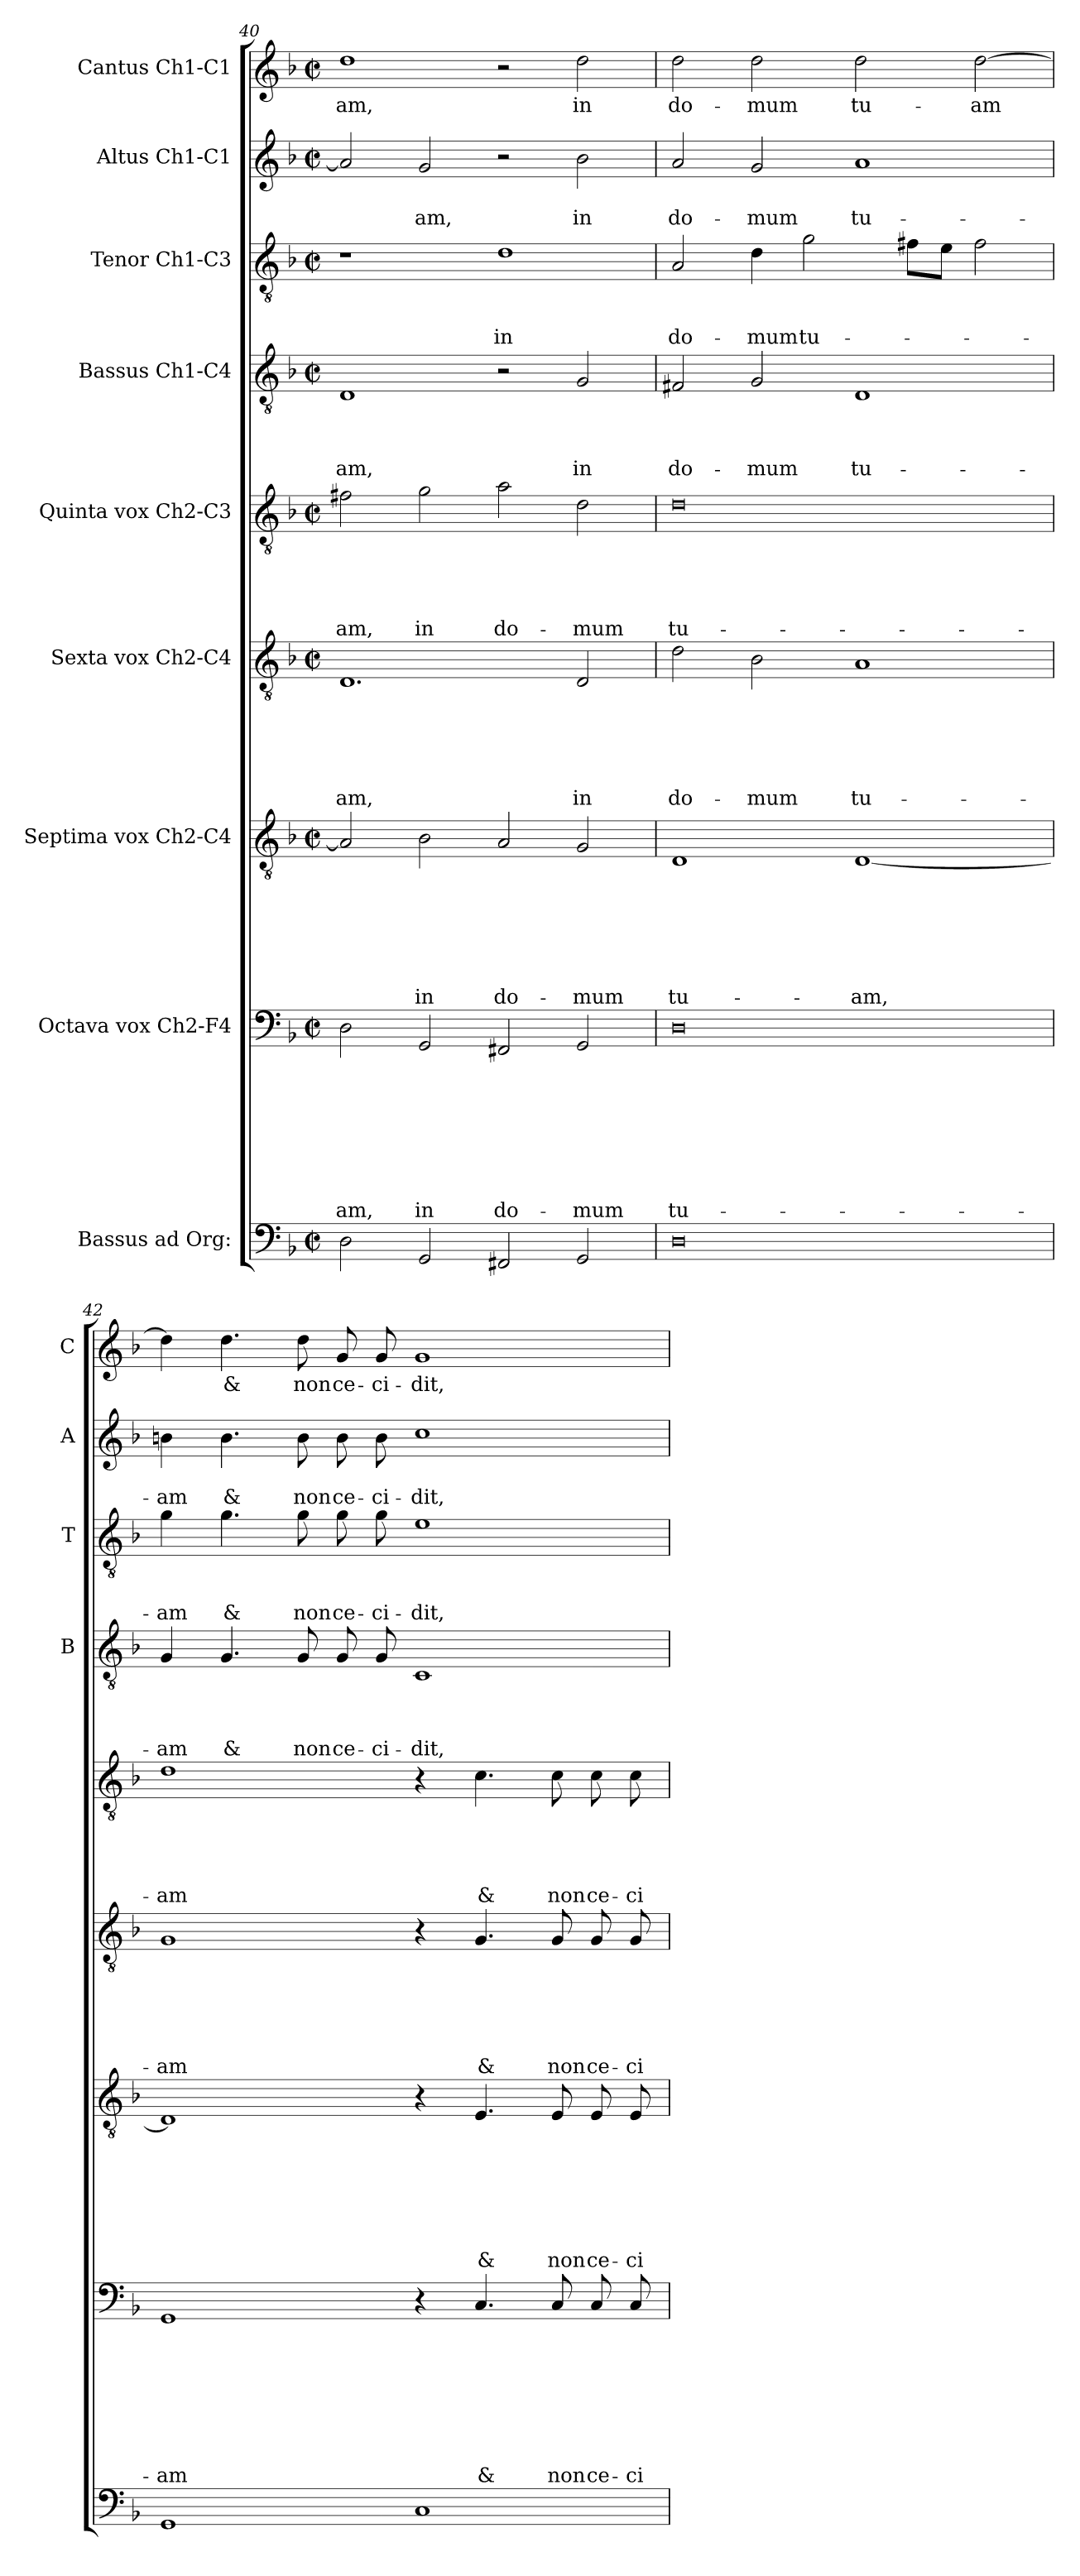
**kern	**kern	**text	**text	**text	**text	**text	**text	**text	**text	**kern	**text	**text	**text	**text	**text	**text	**text	**kern	**text	**text	**text	**text	**text	**text	**kern	**text	**text	**text	**text	**text	**kern	**text	**text	**text	**text	**kern	**text	**text	**text	**kern	**text	**text	**kern	**text
*part9	*part8	*part8	*part8	*part8	*part8	*part8	*part8	*part8	*part8	*part7	*part7	*part7	*part7	*part7	*part7	*part7	*part7	*part6	*part6	*part6	*part6	*part6	*part6	*part6	*part5	*part5	*part5	*part5	*part5	*part5	*part4	*part4	*part4	*part4	*part4	*part3	*part3	*part3	*part3	*part2	*part2	*part2	*part1	*part1
*staff9	*staff8	*staff8	*staff8	*staff8	*staff8	*staff8	*staff8	*staff8	*staff8	*staff7	*staff7	*staff7	*staff7	*staff7	*staff7	*staff7	*staff7	*staff6	*staff6	*staff6	*staff6	*staff6	*staff6	*staff6	*staff5	*staff5	*staff5	*staff5	*staff5	*staff5	*staff4	*staff4	*staff4	*staff4	*staff4	*staff3	*staff3	*staff3	*staff3	*staff2	*staff2	*staff2	*staff1	*staff1
*I"Bassus ad Org:	*I"Octava vox Ch2-F4	*	*	*	*	*	*	*	*	*I"Septima vox Ch2-C4	*	*	*	*	*	*	*	*I"Sexta vox Ch2-C4	*	*	*	*	*	*	*I"Quinta vox Ch2-C3	*	*	*	*	*	*I"Bassus Ch1-C4	*	*	*	*	*I"Tenor Ch1-C3	*	*	*	*I"Altus Ch1-C1	*	*	*I"Cantus Ch1-C1	*
*	*	*	*	*	*	*	*	*	*	*	*	*	*	*	*	*	*	*	*	*	*	*	*	*	*	*	*	*	*	*	*I'B	*	*	*	*	*I'T	*	*	*	*I'A	*	*	*I'C	*
*clefF4	*clefF4	*	*	*	*	*	*	*	*	*clefGv2	*	*	*	*	*	*	*	*clefGv2	*	*	*	*	*	*	*clefGv2	*	*	*	*	*	*clefGv2	*	*	*	*	*clefGv2	*	*	*	*clefG2	*	*	*clefG2	*
*k[b-]	*k[b-]	*	*	*	*	*	*	*	*	*k[b-]	*	*	*	*	*	*	*	*k[b-]	*	*	*	*	*	*	*k[b-]	*	*	*	*	*	*k[b-]	*	*	*	*	*k[b-]	*	*	*	*k[b-]	*	*	*k[b-]	*
*F:	*F:	*	*	*	*	*	*	*	*	*F:	*	*	*	*	*	*	*	*F:	*	*	*	*	*	*	*F:	*	*	*	*	*	*F:	*	*	*	*	*F:	*	*	*	*F:	*	*	*F:	*
*M2/2	*M2/2	*	*	*	*	*	*	*	*	*M2/2	*	*	*	*	*	*	*	*M2/2	*	*	*	*	*	*	*M2/2	*	*	*	*	*	*M2/2	*	*	*	*	*M2/2	*	*	*	*M2/2	*	*	*M2/2	*
*met(c|)	*met(c|)	*	*	*	*	*	*	*	*	*met(c|)	*	*	*	*	*	*	*	*met(c|)	*	*	*	*	*	*	*met(c|)	*	*	*	*	*	*met(c|)	*	*	*	*	*met(c|)	*	*	*	*met(c|)	*	*	*met(c|)	*
=40	=40	=40	=40	=40	=40	=40	=40	=40	=40	=40	=40	=40	=40	=40	=40	=40	=40	=40	=40	=40	=40	=40	=40	=40	=40	=40	=40	=40	=40	=40	=40	=40	=40	=40	=40	=40	=40	=40	=40	=40	=40	=40	=40	=40
!	!	!	!	!	!	!	!	!	!LO:LY:b	!	!	!	!	!	!	!	!	!	!	!	!	!	!	!LO:LY:b	!	!	!	!	!	!LO:LY:b	!	!	!	!	!LO:LY:b	!	!	!	!	!	!	!	!	!LO:LY:b
2D\	2D\	.	.	.	.	.	.	.	-am,	2A/]	.	.	.	.	.	.	.	1.D	.	.	.	.	.	-am,	2f#X\	.	.	.	.	-am,	1D	.	.	.	-am,	1r	.	.	.	2a/]	.	.	1dd	-am,
!	!	!	!	!	!	!	!	!	!LO:LY:b	!	!	!	!	!	!	!	!LO:LY:b	!	!	!	!	!	!	!	!	!	!	!	!	!LO:LY:b	!	!	!	!	!	!	!	!	!	!	!	!LO:LY:b	!	!
2GG/	2GG/	.	.	.	.	.	.	.	in	2B-\	.	.	.	.	.	.	in	.	.	.	.	.	.	.	2g\	.	.	.	.	in	.	.	.	.	.	.	.	.	.	2g/	.	-am,	.	.
!	!	!	!	!	!	!	!	!	!LO:LY:b	!	!	!	!	!	!	!	!LO:LY:b	!	!	!	!	!	!	!	!	!	!	!	!	!LO:LY:b	!	!	!	!	!	!	!	!	!LO:LY:b	!	!	!	!	!
2FF#X/	2FF#X/	.	.	.	.	.	.	.	do-	2A/	.	.	.	.	.	.	do-	.	.	.	.	.	.	.	2a\	.	.	.	.	do-	2r	.	.	.	.	1d	.	.	in	2r	.	.	2r	.
!	!	!	!	!	!	!	!	!	!LO:LY:b	!	!	!	!	!	!	!	!LO:LY:b	!	!	!	!	!	!	!LO:LY:b	!	!	!	!	!	!LO:LY:b	!	!	!	!	!LO:LY:b	!	!	!	!	!	!	!LO:LY:b	!	!LO:LY:b
2GG/	2GG/	.	.	.	.	.	.	.	-mum	2G/	.	.	.	.	.	.	-mum	2D/	.	.	.	.	.	in	2d\	.	.	.	.	-mum	2G/	.	.	.	in	.	.	.	.	2b-\	.	in	2dd\	in
=41	=41	=41	=41	=41	=41	=41	=41	=41	=41	=41	=41	=41	=41	=41	=41	=41	=41	=41	=41	=41	=41	=41	=41	=41	=41	=41	=41	=41	=41	=41	=41	=41	=41	=41	=41	=41	=41	=41	=41	=41	=41	=41	=41	=41
!	!	!	!	!	!	!	!	!	!LO:LY:b	!	!	!	!	!	!	!	!LO:LY:b	!	!	!	!	!	!	!LO:LY:b	!	!	!	!	!	!LO:LY:b	!	!	!	!	!LO:LY:b	!	!	!	!LO:LY:b	!	!	!LO:LY:b	!	!LO:LY:b
0D	0D	.	.	.	.	.	.	.	tu-	1D	.	.	.	.	.	.	tu-	2d\	.	.	.	.	.	do-	0d	.	.	.	.	tu-	2F#X/	.	.	.	do-	2A/	.	.	do-	2a/	.	do-	2dd\	do-
!	!	!	!	!	!	!	!	!	!	!	!	!	!	!	!	!	!	!	!	!	!	!	!	!LO:LY:b	!	!	!	!	!	!	!	!	!	!	!LO:LY:b	!	!	!	!LO:LY:b	!	!	!LO:LY:b	!	!LO:LY:b
.	.	.	.	.	.	.	.	.	.	.	.	.	.	.	.	.	.	2B-\	.	.	.	.	.	-mum	.	.	.	.	.	.	2G/	.	.	.	-mum	4d\	.	.	-mum	2g/	.	-mum	2dd\	-mum
!	!	!	!	!	!	!	!	!	!	!	!	!	!	!	!	!	!	!	!	!	!	!	!	!	!	!	!	!	!	!	!	!	!	!	!	!	!	!	!LO:LY:b	!	!	!	!	!
.	.	.	.	.	.	.	.	.	.	.	.	.	.	.	.	.	.	.	.	.	.	.	.	.	.	.	.	.	.	.	.	.	.	.	.	2g\	.	.	tu-	.	.	.	.	.
!	!	!	!	!	!	!	!	!	!	!	!	!	!	!	!	!	!LO:LY:b	!	!	!	!	!	!	!LO:LY:b	!	!	!	!	!	!	!	!	!	!	!LO:LY:b	!	!	!	!	!	!	!LO:LY:b	!	!LO:LY:b
.	.	.	.	.	.	.	.	.	.	[1D	.	.	.	.	.	.	-am,	1A	.	.	.	.	.	tu-	.	.	.	.	.	.	1D	.	.	.	tu-	.	.	.	.	1a	.	tu-	2dd\	tu-
.	.	.	.	.	.	.	.	.	.	.	.	.	.	.	.	.	.	.	.	.	.	.	.	.	.	.	.	.	.	.	.	.	.	.	.	8f#X\L	.	.	.	.	.	.	.	.
.	.	.	.	.	.	.	.	.	.	.	.	.	.	.	.	.	.	.	.	.	.	.	.	.	.	.	.	.	.	.	.	.	.	.	.	8e\J	.	.	.	.	.	.	.	.
!	!	!	!	!	!	!	!	!	!	!	!	!	!	!	!	!	!	!	!	!	!	!	!	!	!	!	!	!	!	!	!	!	!	!	!	!	!	!	!	!	!	!	!	!LO:LY:b
.	.	.	.	.	.	.	.	.	.	.	.	.	.	.	.	.	.	.	.	.	.	.	.	.	.	.	.	.	.	.	.	.	.	.	.	2f#\	.	.	.	.	.	.	[2dd\	-am
=42	=42	=42	=42	=42	=42	=42	=42	=42	=42	=42	=42	=42	=42	=42	=42	=42	=42	=42	=42	=42	=42	=42	=42	=42	=42	=42	=42	=42	=42	=42	=42	=42	=42	=42	=42	=42	=42	=42	=42	=42	=42	=42	=42	=42
!	!	!	!	!	!	!	!	!	!LO:LY:b	!	!	!	!	!	!	!	!	!	!	!	!	!	!	!LO:LY:b	!	!	!	!	!	!LO:LY:b	!	!	!	!	!LO:LY:b	!	!	!	!LO:LY:b	!	!	!LO:LY:b	!	!
1GG	1GG	.	.	.	.	.	.	.	-am	1D]	.	.	.	.	.	.	.	1G	.	.	.	.	.	-am	1d	.	.	.	.	-am	4G/	.	.	.	-am	4g\	.	.	-am	4bn\	.	-am	4dd\]	.
!	!	!	!	!	!	!	!	!	!	!	!	!	!	!	!	!	!	!	!	!	!	!	!	!	!	!	!	!	!	!	!	!	!	!	!LO:LY:b	!	!	!	!LO:LY:b	!	!	!LO:LY:b	!	!LO:LY:b
.	.	.	.	.	.	.	.	.	.	.	.	.	.	.	.	.	.	.	.	.	.	.	.	.	.	.	.	.	.	.	4.G/	.	.	.	&	4.g\	.	.	&	4.b\	.	&	4.dd\	&
!	!	!	!	!	!	!	!	!	!	!	!	!	!	!	!	!	!	!	!	!	!	!	!	!	!	!	!	!	!	!	!	!	!	!	!LO:LY:b	!	!	!	!LO:LY:b	!	!	!LO:LY:b	!	!LO:LY:b
.	.	.	.	.	.	.	.	.	.	.	.	.	.	.	.	.	.	.	.	.	.	.	.	.	.	.	.	.	.	.	8G/	.	.	.	non	8g\	.	.	non	8b\	.	non	8dd\	non
!	!	!	!	!	!	!	!	!	!	!	!	!	!	!	!	!	!	!	!	!	!	!	!	!	!	!	!	!	!	!	!	!	!	!	!LO:LY:b	!	!	!	!LO:LY:b	!	!	!LO:LY:b	!	!LO:LY:b
.	.	.	.	.	.	.	.	.	.	.	.	.	.	.	.	.	.	.	.	.	.	.	.	.	.	.	.	.	.	.	8G/	.	.	.	ce-	8g\	.	.	ce-	8b\	.	ce-	8g/	ce-
!	!	!	!	!	!	!	!	!	!	!	!	!	!	!	!	!	!	!	!	!	!	!	!	!	!	!	!	!	!	!	!	!	!	!	!LO:LY:b	!	!	!	!LO:LY:b	!	!	!LO:LY:b	!	!LO:LY:b
.	.	.	.	.	.	.	.	.	.	.	.	.	.	.	.	.	.	.	.	.	.	.	.	.	.	.	.	.	.	.	8G/	.	.	.	-ci-	8g\	.	.	-ci-	8b\	.	-ci-	8g/	-ci-
!	!	!	!	!	!	!	!	!	!	!	!	!	!	!	!	!	!	!	!	!	!	!	!	!	!	!	!	!	!	!	!	!	!	!	!LO:LY:b	!	!	!	!LO:LY:b	!	!	!LO:LY:b	!	!LO:LY:b
1C	4r	.	.	.	.	.	.	.	.	4r	.	.	.	.	.	.	.	4r	.	.	.	.	.	.	4r	.	.	.	.	.	1C	.	.	.	-dit,	1e	.	.	-dit,	1cc	.	-dit,	1g	-dit,
!	!	!	!	!	!	!	!	!	!LO:LY:b	!	!	!	!	!	!	!	!LO:LY:b	!	!	!	!	!	!	!LO:LY:b	!	!	!	!	!	!LO:LY:b	!	!	!	!	!	!	!	!	!	!	!	!	!	!
.	4.C/	.	.	.	.	.	.	.	&	4.E/	.	.	.	.	.	.	&	4.G/	.	.	.	.	.	&	4.c\	.	.	.	.	&	.	.	.	.	.	.	.	.	.	.	.	.	.	.
!	!	!	!	!	!	!	!	!	!LO:LY:b	!	!	!	!	!	!	!	!LO:LY:b	!	!	!	!	!	!	!LO:LY:b	!	!	!	!	!	!LO:LY:b	!	!	!	!	!	!	!	!	!	!	!	!	!	!
.	8C/	.	.	.	.	.	.	.	non	8E/	.	.	.	.	.	.	non	8G/	.	.	.	.	.	non	8c\	.	.	.	.	non	.	.	.	.	.	.	.	.	.	.	.	.	.	.
!	!	!	!	!	!	!	!	!	!LO:LY:b	!	!	!	!	!	!	!	!LO:LY:b	!	!	!	!	!	!	!LO:LY:b	!	!	!	!	!	!LO:LY:b	!	!	!	!	!	!	!	!	!	!	!	!	!	!
.	8C/	.	.	.	.	.	.	.	ce-	8E/	.	.	.	.	.	.	ce-	8G/	.	.	.	.	.	ce-	8c\	.	.	.	.	ce-	.	.	.	.	.	.	.	.	.	.	.	.	.	.
!	!	!	!	!	!	!	!	!	!LO:LY:b	!	!	!	!	!	!	!	!LO:LY:b	!	!	!	!	!	!	!LO:LY:b	!	!	!	!	!	!LO:LY:b	!	!	!	!	!	!	!	!	!	!	!	!	!	!
.	8C/	.	.	.	.	.	.	.	-ci-	8E/	.	.	.	.	.	.	-ci-	8G/	.	.	.	.	.	-ci-	8c\	.	.	.	.	-ci-	.	.	.	.	.	.	.	.	.	.	.	.	.	.
=	=	=	=	=	=	=	=	=	=	=	=	=	=	=	=	=	=	=	=	=	=	=	=	=	=	=	=	=	=	=	=	=	=	=	=	=	=	=	=	=	=	=	=	=
*-	*-	*-	*-	*-	*-	*-	*-	*-	*-	*-	*-	*-	*-	*-	*-	*-	*-	*-	*-	*-	*-	*-	*-	*-	*-	*-	*-	*-	*-	*-	*-	*-	*-	*-	*-	*-	*-	*-	*-	*-	*-	*-	*-	*-
